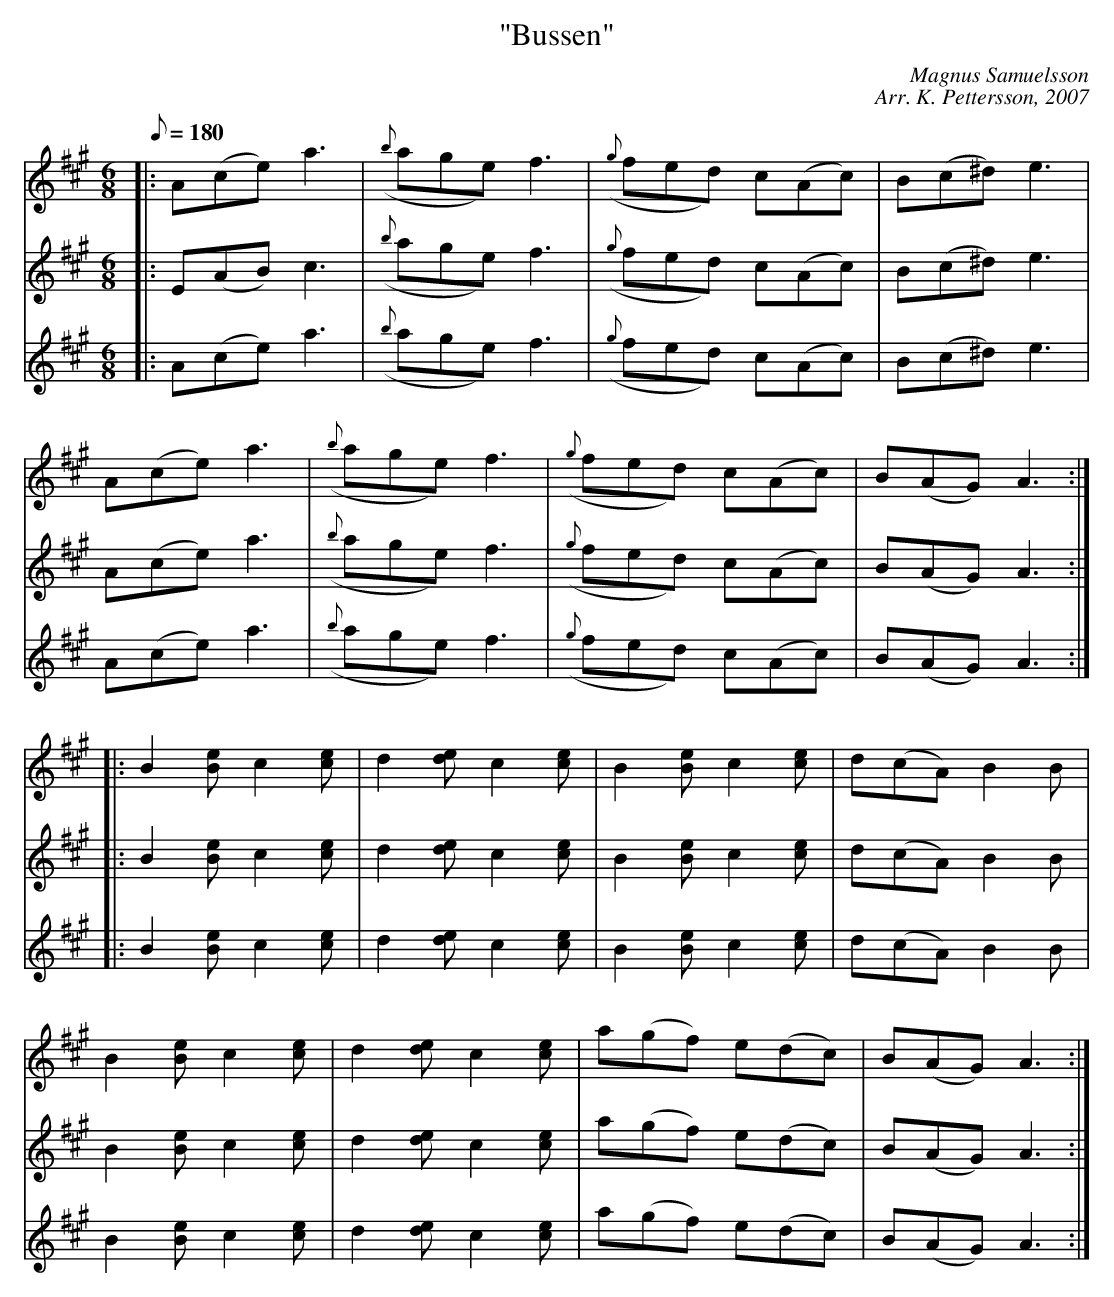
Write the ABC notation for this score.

X:1
T: "Bussen"
C: Magnus Samuelsson
C: Arr. K. Pettersson, 2007
M: 6/8
L: 1/8
K: A
Q: 180
[V:1] |: A(ce) a3 | ({b}age) f3 | ({g}fed) c(Ac) | B(c^d) e3 |
[V:2] |: E(AB) c3 | ({b}age) f3 | ({g}fed) c(Ac) | B(c^d) e3 |
[V:3] |: A(ce) a3 | ({b}age) f3 | ({g}fed) c(Ac) | B(c^d) e3 |
[V:1] A(ce) a3 | ({b}age) f3 | ({g}fed) c(Ac) | B(AG) A3:|
[V:2] A(ce) a3 | ({b}age) f3 | ({g}fed) c(Ac) | B(AG) A3:|
[V:3] A(ce) a3 | ({b}age) f3 | ({g}fed) c(Ac) | B(AG) A3:|
[V:1] |: B2[Be] c2[ce] | d2[de] c2[ce] | B2[Be] c2[ce] | d(cA) B2B |
[V:2] |: B2[Be] c2[ce] | d2[de] c2[ce] | B2[Be] c2[ce] | d(cA) B2B |
[V:3] |: B2[Be] c2[ce] | d2[de] c2[ce] | B2[Be] c2[ce] | d(cA) B2B |
[V:1] B2[Be] c2[ce] | d2[de] c2[ce] | a(gf) e(dc) | B(AG) A3 :|
[V:2] B2[Be] c2[ce] | d2[de] c2[ce] | a(gf) e(dc) | B(AG) A3 :|
[V:3] B2[Be] c2[ce] | d2[de] c2[ce] | a(gf) e(dc) | B(AG) A3 :|
